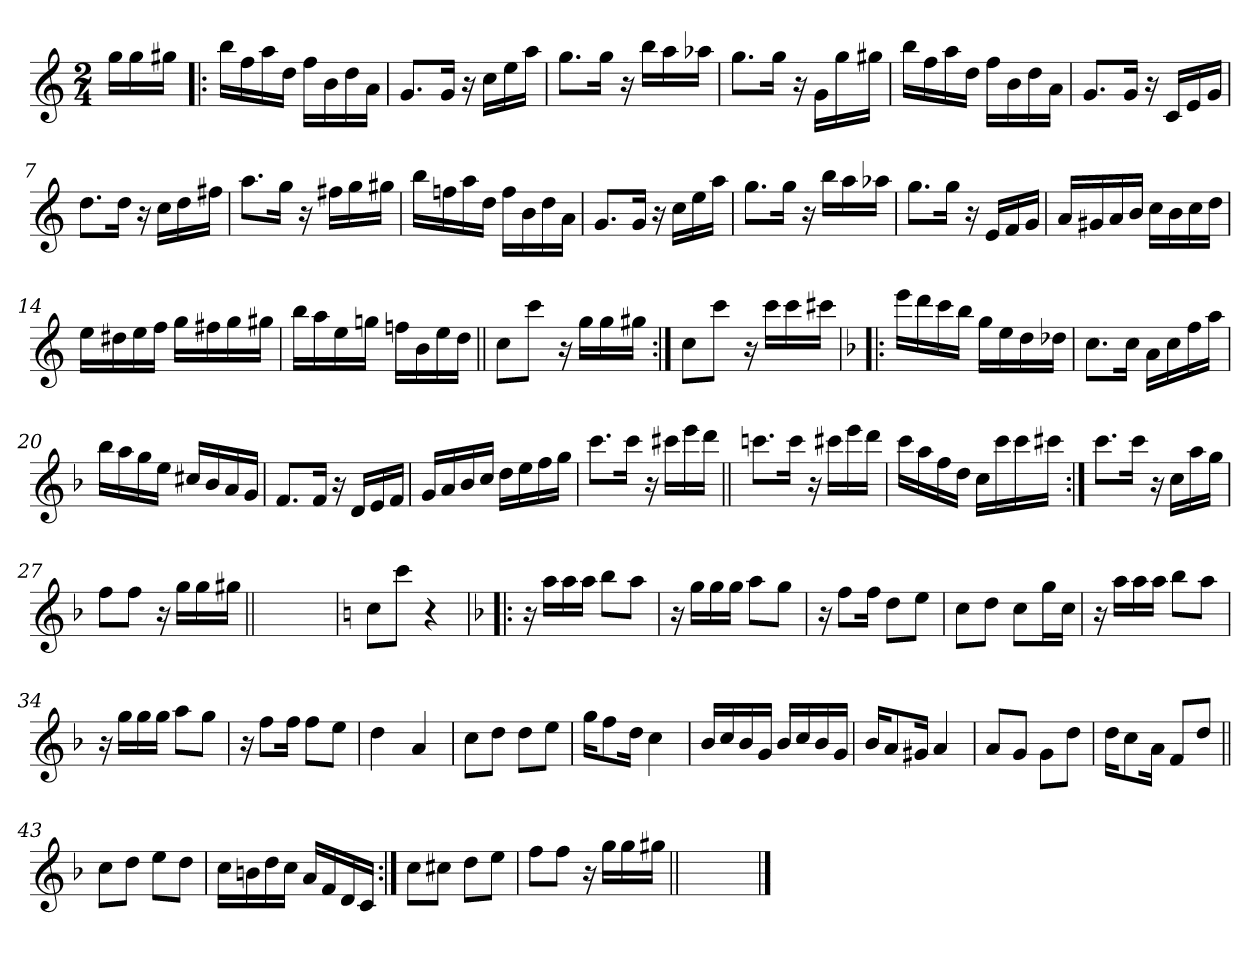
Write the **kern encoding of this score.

**kern
*part1
*staff1
*clefG2
*k[]
*C:
*M2/4
=
16gg\LL
16gg\
16gg#X\JJ
=1!|:
16bb\LL
16ff\
16aa\
16dd\JJ
16ff\LL
16b\
16dd\
16a\JJ
=2
8.g/L
16g/Jk
16r
16cc\LL
16ee\
16aa\JJ
=3
8.gg\L
16gg\Jk
16r
16bb\LL
16aa\
16aa-X\JJ
=4
8.gg\L
16gg\Jk
16r
16g\LL
16gg\
16gg#X\JJ
!!LO:LB:g=z
=5
16bb\LL
16ff\
16aa\
16dd\JJ
16ff\LL
16b\
16dd\
16a\JJ
=6
8.g/L
16g/Jk
16r
16c/LL
16e/
16g/JJ
=7
8.dd\L
16dd\Jk
16r
16cc\LL
16dd\
16ff#X\JJ
=8
8.aa\L
16gg\Jk
16r
16ff#X\LL
16gg\
16gg#X\JJ
=9
16bb\LL
16ffn\
16aa\
16dd\JJ
16ff\LL
16b\
16dd\
16a\JJ
!!LO:LB:g=z
=10
8.g/L
16g/Jk
16r
16cc\LL
16ee\
16aa\JJ
=11
8.gg\L
16gg\Jk
16r
16bb\LL
16aa\
16aa-X\JJ
=12
8.gg\L
16gg\Jk
16r
16e/LL
16f/
16g/JJ
=13
16a/LL
16g#X/
16a/
16b/JJ
16cc\LL
16b\
16cc\
16dd\JJ
=14
16ee\LL
16dd#X\
16ee\
16ff\JJ
16gg\LL
16ff#X\
16gg\
16gg#X\JJ
!!LO:LB:g=z
=15
16bb\LL
16aa\
16ee\
16ggn\JJ
16ffn\LL
16b\
16ee\
16dd\JJ
=16||
8cc\L
8ccc\J
16r
16gg\LL
16gg\
16gg#X\JJ
=17:|!
8cc\L
8ccc\J
16r
16ccc\LL
16ccc\
16ccc#X\JJ
=18!|:
*k[b-]
*F:
16eee\LL
16ddd\
16ccc\
16bb-\JJ
16gg\LL
16ee\
16dd\
16dd-X\JJ
!!LO:LB:g=z
=19
8.cc\L
16cc\Jk
16a\LL
16cc\
16ff\
16aa\JJ
=20
16bb-\LL
16aa\
16gg\
16ee\JJ
16cc#X/LL
16b-/
16a/
16g/JJ
=21
8.f/L
16f/Jk
16r
16d/LL
16e/
16f/JJ
=22
16g/LL
16a/
16b-/
16cc/JJ
16dd\LL
16ee\
16ff\
16gg\JJ
=23
8.ccc\L
16ccc\Jk
16r
16ccc#X\LL
16eee\
16ddd\JJ
!!LO:LB:g=z
=24||
8.cccn\L
16ccc\Jk
16r
16ccc#X\LL
16eee\
16ddd\JJ
=25
16ccc\LL
16aa\
16ff\
16dd\JJ
16cc\LL
16ccc\
16ccc\
16ccc#X\JJ
=26:|!
8.ccc\L
16ccc\Jk
16r
16cc\LL
16aa\
16gg\JJ
=27
8ff\L
8ff\J
16r
16gg\LL
16gg\
16gg#X\JJ
=27X1||
*stria0
2ryy
!!LO:LB:g=z
=28
*stria5
*k[]
*C:
8cc\L
8ccc\J
4r
=29!|:
*k[b-]
*F:
16r
16aa\LL
16aa\
16aa\JJ
8bb-\L
8aa\J
=30
16r
16gg\LL
16gg\
16gg\JJ
8aa\L
8gg\J
=31
16r
8ff\L
16ff\Jk
8dd\L
8ee\J
=32
8cc\L
8dd\J
8cc\L
16gg\L
16cc\JJ
!!LO:LB:g=z
=33
16r
16aa\LL
16aa\
16aa\JJ
8bb-\L
8aa\J
=34
16r
16gg\LL
16gg\
16gg\JJ
8aa\L
8gg\J
=35
16r
8ff\L
16ff\Jk
8ff\L
8ee\J
=36
4dd\
4a/
=37
8cc\L
8dd\J
8dd\L
8ee\J
!!LO:LB:g=z
=38
16gg\KL
8ff\
16dd\Jk
4cc\
=39
16b-/LL
16cc/
16b-/
16g/JJ
16b-/LL
16cc/
16b-/
16g/JJ
=40
16b-/KL
8a/
16g#X/Jk
4a/
=41
8a/L
8g/J
8g\L
8dd\J
=42
16dd\KL
8cc\
16a\Jk
8f/L
8dd/J
!!LO:LB:g=z
=43||
8cc\L
8dd\J
8ee\L
8dd\J
=44
16cc\LL
16bn\
16dd\
16cc\JJ
16a/LL
16f/
16d/
16c/JJ
=45:|!
8cc\L
8cc#X\J
8dd\L
8ee\J
=46
8ff\L
8ff\J
16r
16gg\LL
16gg\
16gg#X\JJ
=47||
*stria0
2ryy
==
*-
